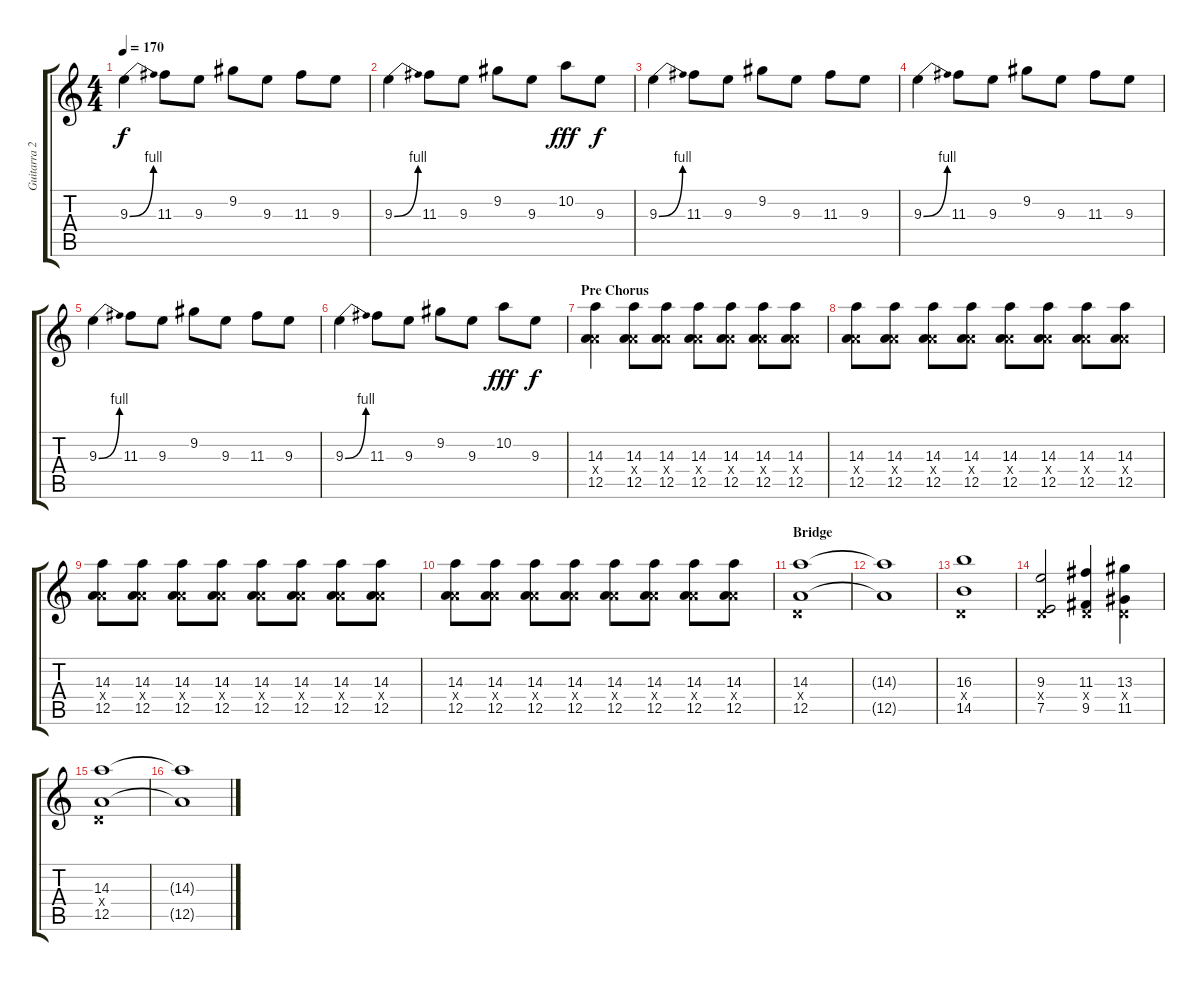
\track ("Guitarra 2 - Erik" "Guitarra 2") {instrument distortionguitar}
\staff {score tabs}
\tuning (E4 B3 G3 D3 A2 E2) {hide}
\ts (4 4)
\tempo 170
\clef g2
\ks c
9.3{be (bend 0 0 60 4)}.4{dy f} 11.3.8 9.3.8 9.2.8 9.3.8 11.3.8 9.3.8 |
9.3{be (bend 0 0 60 4)}.4 11.3.8 9.3.8 9.2.8 9.3.8 10.2.8{dy fff} 9.3.8{dy f} |
9.3{be (bend 0 0 60 4)}.4 11.3.8 9.3.8 9.2.8 9.3.8 11.3.8 9.3.8 |
9.3{be (bend 0 0 60 4)}.4 11.3.8 9.3.8 9.2.8 9.3.8 11.3.8 9.3.8 |
9.3{be (bend 0 0 60 4)}.4 11.3.8 9.3.8 9.2.8 9.3.8 11.3.8 9.3.8 |
9.3{be (bend 0 0 60 4)}.4 11.3.8 9.3.8 9.2.8 9.3.8 10.2.8{dy fff} 9.3.8{dy f} |
\section ("" "Pre Chorus")
(14.3 7.4{x} 12.5).4 (14.3 7.4{x} 12.5).8 (14.3 7.4{x} 12.5).8 (14.3 7.4{x} 12.5).8 (14.3 7.4{x} 12.5).8 (14.3 7.4{x} 12.5).8 (14.3 7.4{x} 12.5).8 |
(14.3 7.4{x} 12.5).8 (14.3 7.4{x} 12.5).8 (14.3 7.4{x} 12.5).8 (14.3 7.4{x} 12.5).8 (14.3 7.4{x} 12.5).8 (14.3 7.4{x} 12.5).8 (14.3 7.4{x} 12.5).8 (14.3 7.4{x} 12.5).8 |
(14.3 7.4{x} 12.5).8 (14.3 7.4{x} 12.5).8 (14.3 7.4{x} 12.5).8 (14.3 7.4{x} 12.5).8 (14.3 7.4{x} 12.5).8 (14.3 7.4{x} 12.5).8 (14.3 7.4{x} 12.5).8 (14.3 7.4{x} 12.5).8 |
(14.3 7.4{x} 12.5).8 (14.3 7.4{x} 12.5).8 (14.3 7.4{x} 12.5).8 (14.3 7.4{x} 12.5).8 (14.3 7.4{x} 12.5).8 (14.3 7.4{x} 12.5).8 (14.3 7.4{x} 12.5).8 (14.3 7.4{x} 12.5).8 |
\section ("" "Bridge")
(14.3 0.4{x} 12.5).1 |
(14.3{t} 12.5{t}).1 |
(16.3 0.4{x} 14.5).1 |
(9.3 0.4{x} 7.5).2 (11.3 0.4{x} 9.5).4 (13.3 0.4{x} 11.5).4 |
(14.3 0.4{x} 12.5).1 |
(14.3{t} 12.5{t}).1
